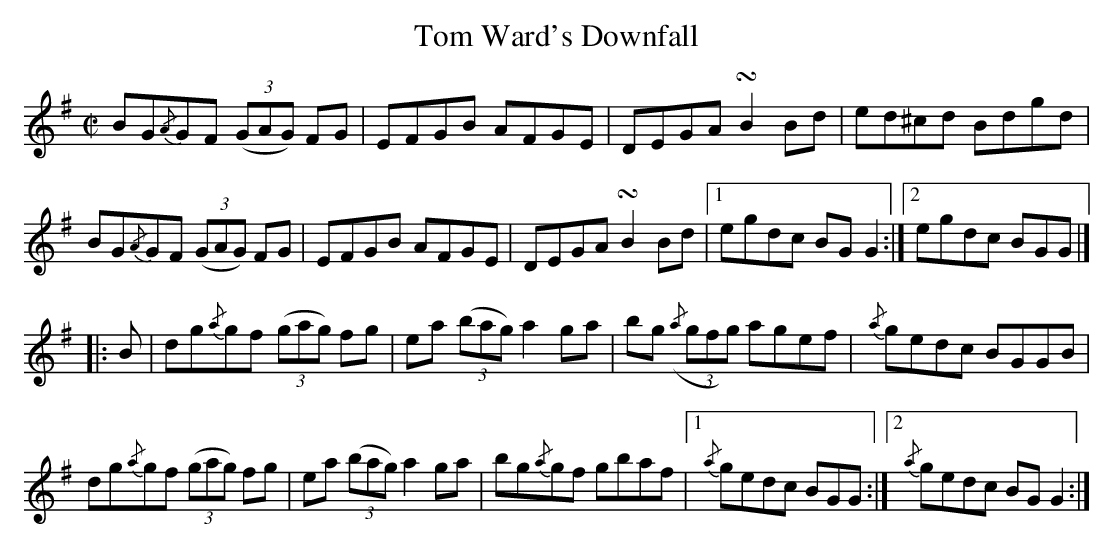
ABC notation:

X:1
U: ~ = !turn!
T:Tom Ward's Downfall
M:C|
L:1/8
K:G
BG{/A}GF ((3GAG) FG | EFGB AFGE | DEGA ~B2 Bd | ed^cd Bdgd |
BG{/A}GF ((3GAG) FG | EFGB AFGE | DEGA ~B2 Bd | [1 egdc BG G2 :| [2 egdc BGG |]
|: B | dg{/a}gf ((3gag) fg | ea ((3bag) a2 ga | bg ((3{/a}gfg) agef | {/a}gedc BGGB |
dg{/a}gf ((3gag) fg | ea ((3bag) a2 ga | bg{/a}gf gbaf | [1 {/a}gedc BGG :|] [2 {/a}gedc BG G2 :|]
